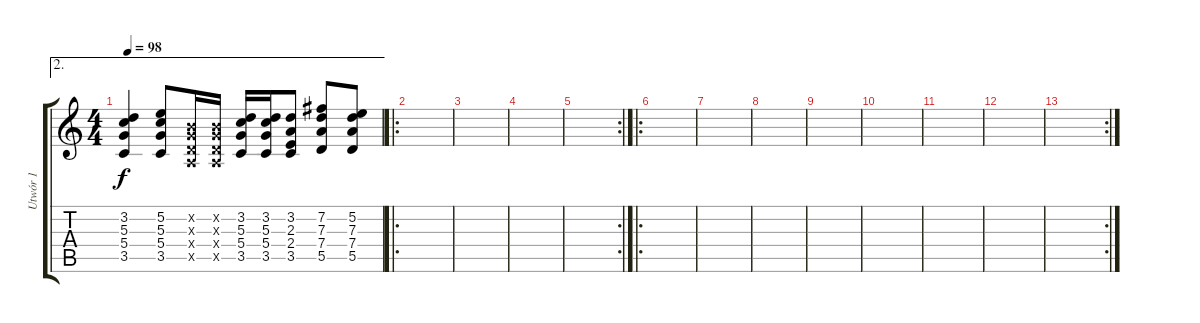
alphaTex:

\track ("Utwór 1" "Utwór 1") {instrument acousticguitarsteel}
\staff {score tabs}
\tuning (E4 B3 G3 D3 A2 E2) {hide}
\ae 2
\ts (4 4)
\tempo 98
\clef g2
\ks c
(3.2 5.3 5.4 3.5).4{dy f} (5.2 5.3 5.4 3.5).8 (0.2{x} 0.3{x} 0.4{x} 0.5{x}).16 (0.2{x} 0.3{x} 0.4{x} 0.5{x}).16 (3.2 5.3 5.4 3.5).16 (3.2 5.3 5.4 3.5).16 (3.2 2.3 2.4 3.5).8 (7.2 7.3 7.4 5.5).8 (5.2 7.3 7.4 5.5).8 |
\ro
|
|
|
\rc 2
|
\ro
|
|
|
|
|
|
|
\rc 2
